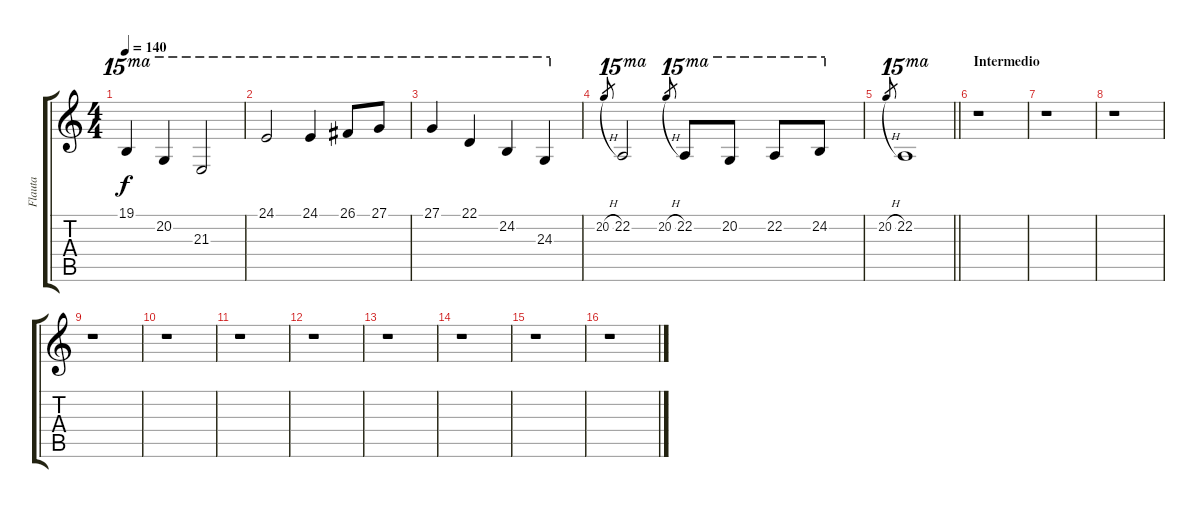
\track ("Flauta" "Flauta") {instrument flute}
\staff {score tabs}
\tuning (E4 B3 G3 D3 A2 E2) {hide}
\ts (4 4)
\tempo 140
\clef g2
\ks c
19.1.4{ot 15ma dy f} 20.2.4{ot 15ma} 21.3.2{ot 15ma} |
24.1.2{ot 15ma} 24.1.4{ot 15ma} 26.1.8{ot 15ma} 27.1.8{ot 15ma} |
27.1.4{ot 15ma} 22.1.4{ot 15ma} 24.2.4{ot 15ma} 24.3.4{ot 15ma} |
20.2{h}.8{gr} 22.2.2{ot 15ma} 20.2{h}.8{gr} 22.2.8{ot 15ma} 20.2.8{ot 15ma} 22.2.8{ot 15ma} 24.2.8{ot 15ma} |
\barLineRight lightlight
20.2{h}.8{gr} 22.2.1{ot 15ma} |
\section ("" "Intermedio")
r.1 |
r.1 |
r.1 |
r.1 |
r.1 |
r.1 |
r.1 |
r.1 |
r.1 |
r.1 |
r.1
